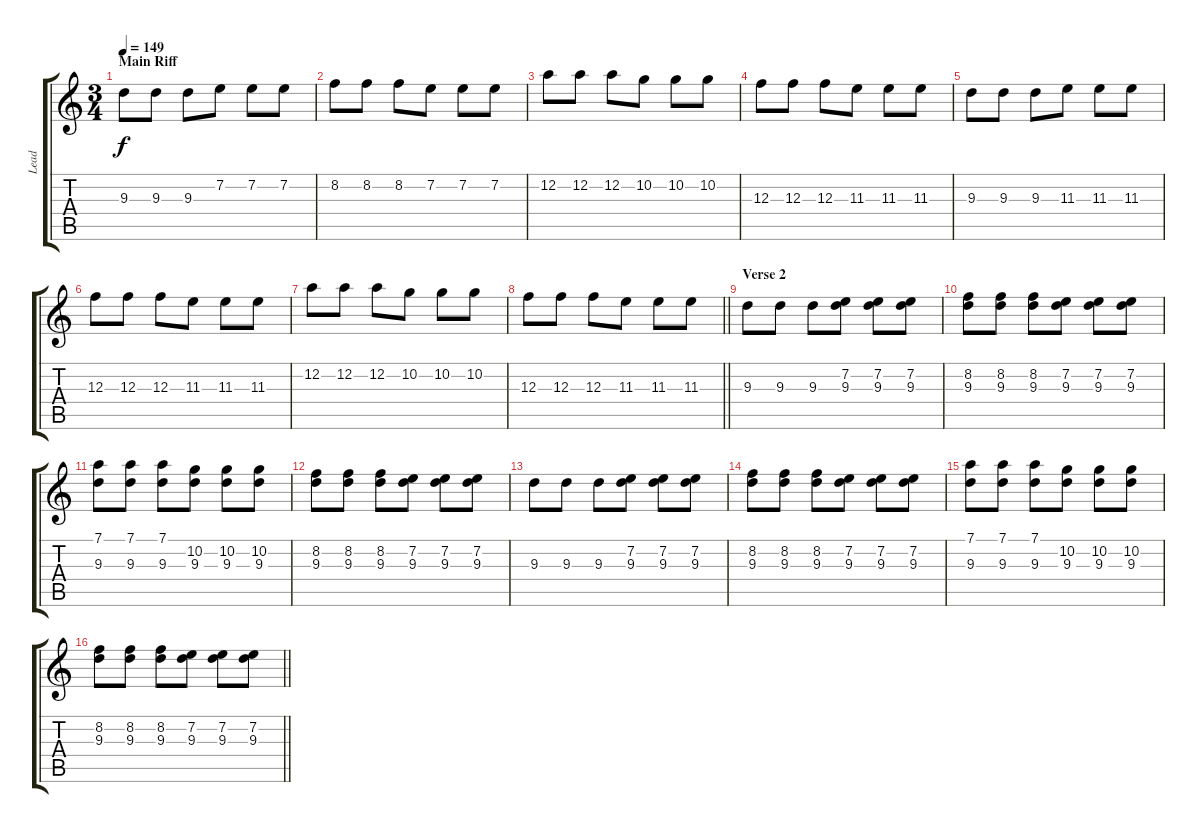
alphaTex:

\track ("Lead" "Lead") {instrument distortionguitar}
\staff {score tabs}
\tuning (D4 A3 F3 C3 G2 C2) {hide}
\ts (3 4)
\section ("" "Main Riff")
\tempo 149
\clef g2
\ks c
9.3.8{dy f} 9.3.8 9.3.8 7.2.8 7.2.8 7.2.8 |
8.2.8 8.2.8 8.2.8 7.2.8 7.2.8 7.2.8 |
12.2.8 12.2.8 12.2.8 10.2.8 10.2.8 10.2.8 |
12.3.8 12.3.8 12.3.8 11.3.8 11.3.8 11.3.8 |
9.3.8 9.3.8 9.3.8 11.3.8 11.3.8 11.3.8 |
12.3.8 12.3.8 12.3.8 11.3.8 11.3.8 11.3.8 |
12.2.8 12.2.8 12.2.8 10.2.8 10.2.8 10.2.8 |
\barLineRight lightlight
12.3.8 12.3.8 12.3.8 11.3.8 11.3.8 11.3.8 |
\section ("" "Verse 2")
9.3.8 9.3.8 9.3.8 (7.2 9.3).8 (7.2 9.3).8 (7.2 9.3).8 |
(8.2 9.3).8 (8.2 9.3).8 (8.2 9.3).8 (7.2 9.3).8 (7.2 9.3).8 (7.2 9.3).8 |
(7.1 9.3).8 (7.1 9.3).8 (7.1 9.3).8 (10.2 9.3).8 (10.2 9.3).8 (10.2 9.3).8 |
(8.2 9.3).8 (8.2 9.3).8 (8.2 9.3).8 (7.2 9.3).8 (7.2 9.3).8 (7.2 9.3).8 |
9.3.8 9.3.8 9.3.8 (7.2 9.3).8 (7.2 9.3).8 (7.2 9.3).8 |
(8.2 9.3).8 (8.2 9.3).8 (8.2 9.3).8 (7.2 9.3).8 (7.2 9.3).8 (7.2 9.3).8 |
(7.1 9.3).8 (7.1 9.3).8 (7.1 9.3).8 (10.2 9.3).8 (10.2 9.3).8 (10.2 9.3).8 |
\barLineRight lightlight
(8.2 9.3).8 (8.2 9.3).8 (8.2 9.3).8 (7.2 9.3).8 (7.2 9.3).8 (7.2 9.3).8
